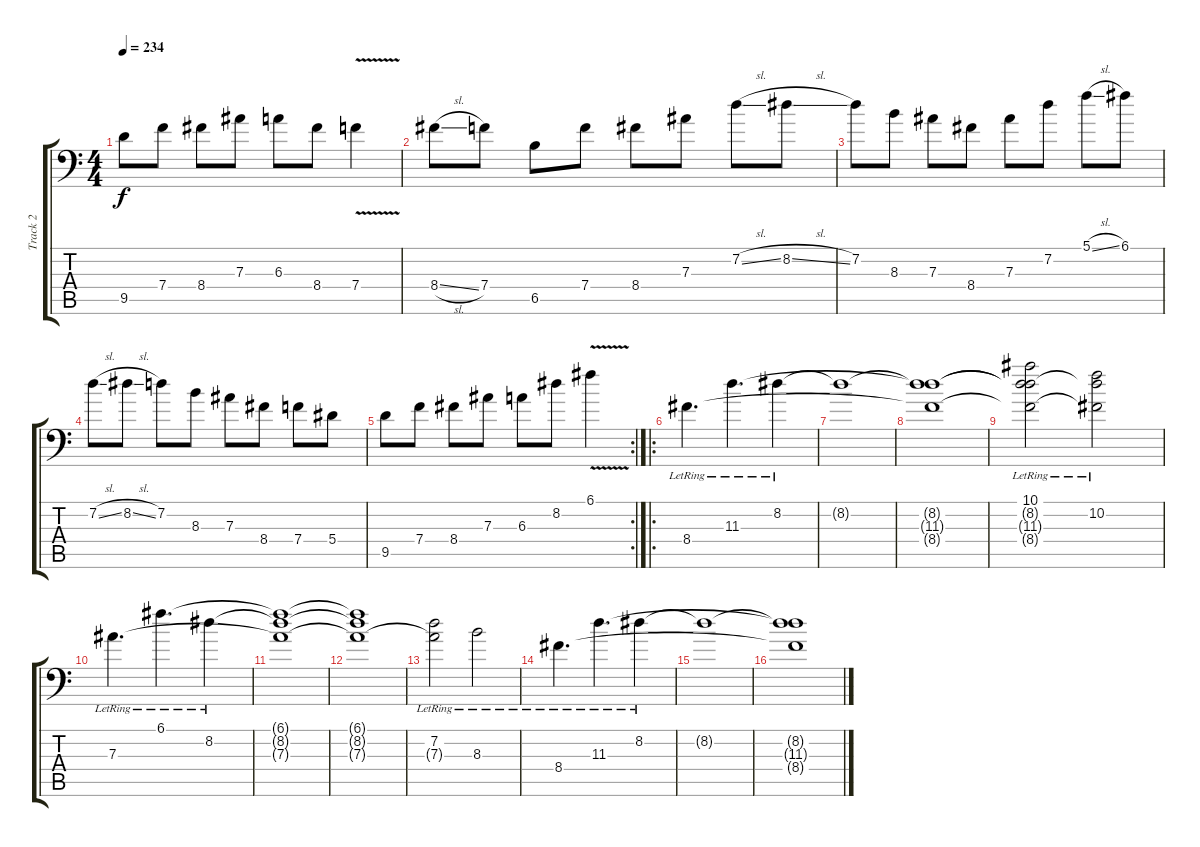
\track ("Track 2" "Track 2") {instrument distortionguitar}
\staff {score tabs}
\tuning (C4 G3 Eb3 Bb2 F2 Bb1) {hide}
\ts (4 4)
\tempo 234
\clef f4
\ks c
9.5.8{dy f} 7.4.8 8.4.8 7.3.8 6.3.8 8.4.8 7.4{v}.4 |
8.4{sl}.8 7.4.8 6.5.8 7.4.8 8.4.8 7.3.8 7.2{sl}.8 8.2{sl}.8 |
7.2.8 8.3.8 7.3.8 8.4.8 7.3.8 7.2.8 5.1{sl}.8 6.1.8 |
7.2{sl}.8 8.2{sl}.8 7.2.8 8.3.8 7.3.8 8.4.8 7.4.8 5.4.8 |
\rc 2
9.5.8 7.4.8 8.4.8 7.3.8 6.3.8 8.2.8 6.1{v}.4 |
\ro
8.4{lr}.4{d instrument electricguitarjazz} 11.3{lr}.4{d} 8.2{lr}.4 |
8.2{t}.1 |
(8.2{t} 11.3{t} 8.4{t}).1 |
(10.1{lr} 8.2{t} 11.3{t} 8.4{t}).2 (10.2{lr} 11.3{t} 8.4{t}).2 |
7.3{lr}.4{d} 6.1{lr}.4{d} 8.2{lr}.4 |
(6.1{t} 8.2{t} 7.3{t}).1 |
(6.1{t} 8.2{t} 7.3{t}).1 |
(7.2{lr} 7.3{t}).2 8.3{lr}.2 |
8.4{lr}.4{d} 11.3{lr}.4{d} 8.2{lr}.4 |
8.2{t}.1 |
(8.2{t} 11.3{t} 8.4{t}).1
